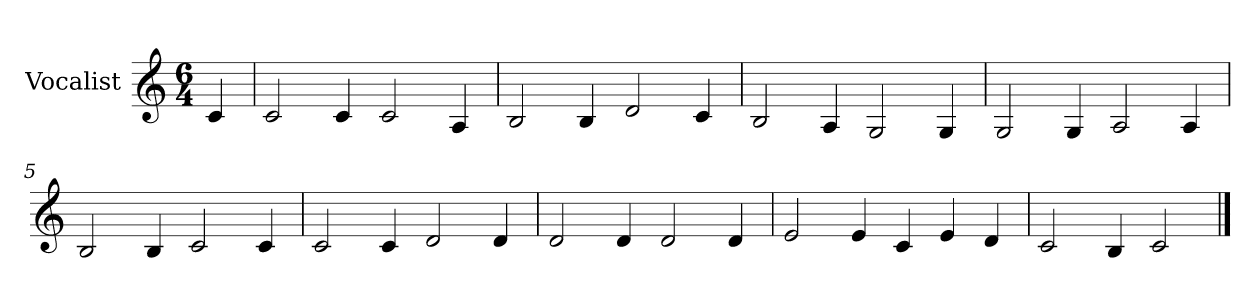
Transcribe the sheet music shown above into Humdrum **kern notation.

**kern
*part1
*staff1
*I"Vocalist
*k[]
*C:
*M6/4
=
4c
=1
2c
4c
2c
4A
=2
2B
4B
2d
4c
=3
2B
4A
2G
4G
=4
2G
4G
2A
4A
=5
2B
4B
2c
4c
=6
2c
4c
2d
4d
=7
2d
4d
2d
4d
=8
2e
4e
4c
4e
4d
=9
2c
4B
2c
==
*-
